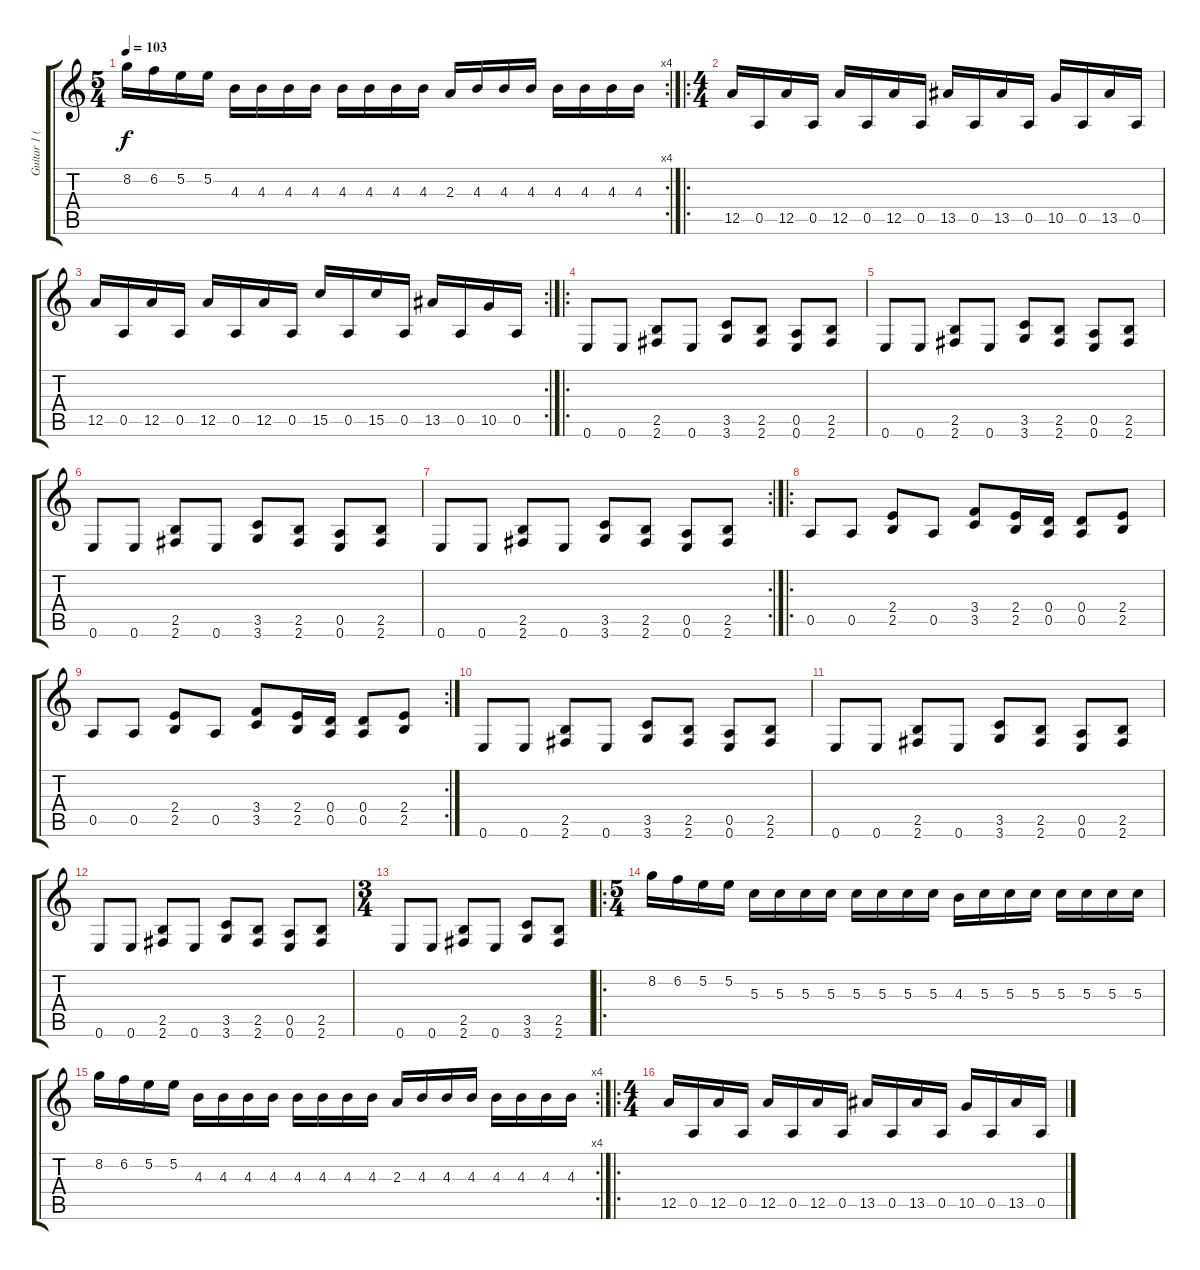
\track ("Guitar 1 (Kristian Niemann) " "Guitar 1 (") {instrument distortionguitar}
\staff {score tabs}
\tuning (E4 B3 G3 D3 A2 E2) {hide}
\rc 4
\ts (5 4)
\tempo 103
\clef g2
\ks c
8.2.16{dy f} 6.2.16 5.2.16 5.2.16 4.3.16 4.3.16 4.3.16 4.3.16 4.3.16 4.3.16 4.3.16 4.3.16 2.3.16 4.3.16 4.3.16 4.3.16 4.3.16 4.3.16 4.3.16 4.3.16 |
\ro
\ts (4 4)
12.5.16 0.5.16 12.5.16 0.5.16 12.5.16 0.5.16 12.5.16 0.5.16 13.5.16 0.5.16 13.5.16 0.5.16 10.5.16 0.5.16 13.5.16 0.5.16 |
\rc 2
12.5.16 0.5.16 12.5.16 0.5.16 12.5.16 0.5.16 12.5.16 0.5.16 15.5.16 0.5.16 15.5.16 0.5.16 13.5.16 0.5.16 10.5.16 0.5.16 |
\ro
0.6.8 0.6.8 (2.5 2.6).8 0.6.8 (3.5 3.6).8 (2.5 2.6).8 (0.5 0.6).8 (2.5 2.6).8 |
0.6.8 0.6.8 (2.5 2.6).8 0.6.8 (3.5 3.6).8 (2.5 2.6).8 (0.5 0.6).8 (2.5 2.6).8 |
0.6.8 0.6.8 (2.5 2.6).8 0.6.8 (3.5 3.6).8 (2.5 2.6).8 (0.5 0.6).8 (2.5 2.6).8 |
\rc 2
0.6.8 0.6.8 (2.5 2.6).8 0.6.8 (3.5 3.6).8 (2.5 2.6).8 (0.5 0.6).8 (2.5 2.6).8 |
\ro
0.5.8 0.5.8 (2.4 2.5).8 0.5.8 (3.4 3.5).8 (2.4 2.5).16 (0.4 0.5).16 (0.4 0.5).8 (2.4 2.5).8 |
\rc 2
0.5.8 0.5.8 (2.4 2.5).8 0.5.8 (3.4 3.5).8 (2.4 2.5).16 (0.4 0.5).16 (0.4 0.5).8 (2.4 2.5).8 |
0.6.8 0.6.8 (2.5 2.6).8 0.6.8 (3.5 3.6).8 (2.5 2.6).8 (0.5 0.6).8 (2.5 2.6).8 |
0.6.8 0.6.8 (2.5 2.6).8 0.6.8 (3.5 3.6).8 (2.5 2.6).8 (0.5 0.6).8 (2.5 2.6).8 |
0.6.8 0.6.8 (2.5 2.6).8 0.6.8 (3.5 3.6).8 (2.5 2.6).8 (0.5 0.6).8 (2.5 2.6).8 |
\ts (3 4)
0.6.8 0.6.8 (2.5 2.6).8 0.6.8 (3.5 3.6).8 (2.5 2.6).8 |
\ro
\ts (5 4)
8.2.16 6.2.16 5.2.16 5.2.16 5.3.16 5.3.16 5.3.16 5.3.16 5.3.16 5.3.16 5.3.16 5.3.16 4.3.16 5.3.16 5.3.16 5.3.16 5.3.16 5.3.16 5.3.16 5.3.16 |
\rc 4
8.2.16 6.2.16 5.2.16 5.2.16 4.3.16 4.3.16 4.3.16 4.3.16 4.3.16 4.3.16 4.3.16 4.3.16 2.3.16 4.3.16 4.3.16 4.3.16 4.3.16 4.3.16 4.3.16 4.3.16 |
\ro
\ts (4 4)
12.5.16 0.5.16 12.5.16 0.5.16 12.5.16 0.5.16 12.5.16 0.5.16 13.5.16 0.5.16 13.5.16 0.5.16 10.5.16 0.5.16 13.5.16 0.5.16
